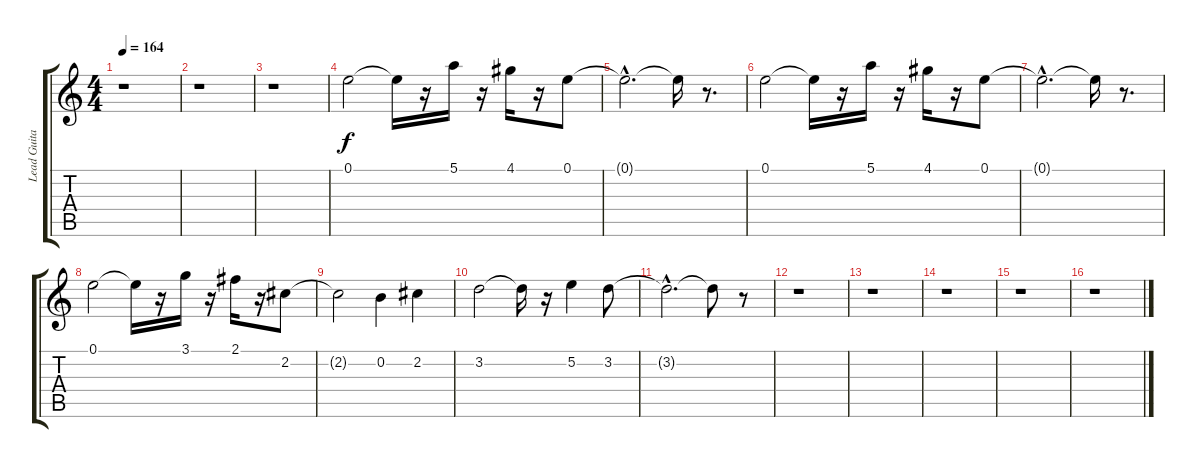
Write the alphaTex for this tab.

\track ("Lead Guitar" "Lead Guita") {instrument distortionguitar}
\staff {score tabs}
\tuning (E4 B3 G3 D3 A2 E2) {hide}
\ts (4 4)
\tempo 164
\clef g2
\ks c
r.1{dy f} |
r.1 |
r.1 |
0.1.2 0.1{t}.16 r.16 5.1.16 r.16 4.1.16 r.16 0.1.8 |
0.1{hac t}.2{d} 0.1{t}.16 r.8{d} |
0.1.2 0.1{t}.16 r.16 5.1.16 r.16 4.1.16 r.16 0.1.8 |
0.1{hac t}.2{d} 0.1{t}.16 r.8{d} |
0.1.2 0.1{t}.16 r.16 3.1.16 r.16 2.1.16 r.16 2.2.8 |
2.2{t}.2 0.2.4 2.2.4 |
3.2.2 3.2{t}.16 r.16 5.2.4 3.2.8 |
3.2{hac t}.2{d} 3.2{t}.8 r.8 |
r.1 |
r.1 |
r.1 |
r.1 |
r.1
